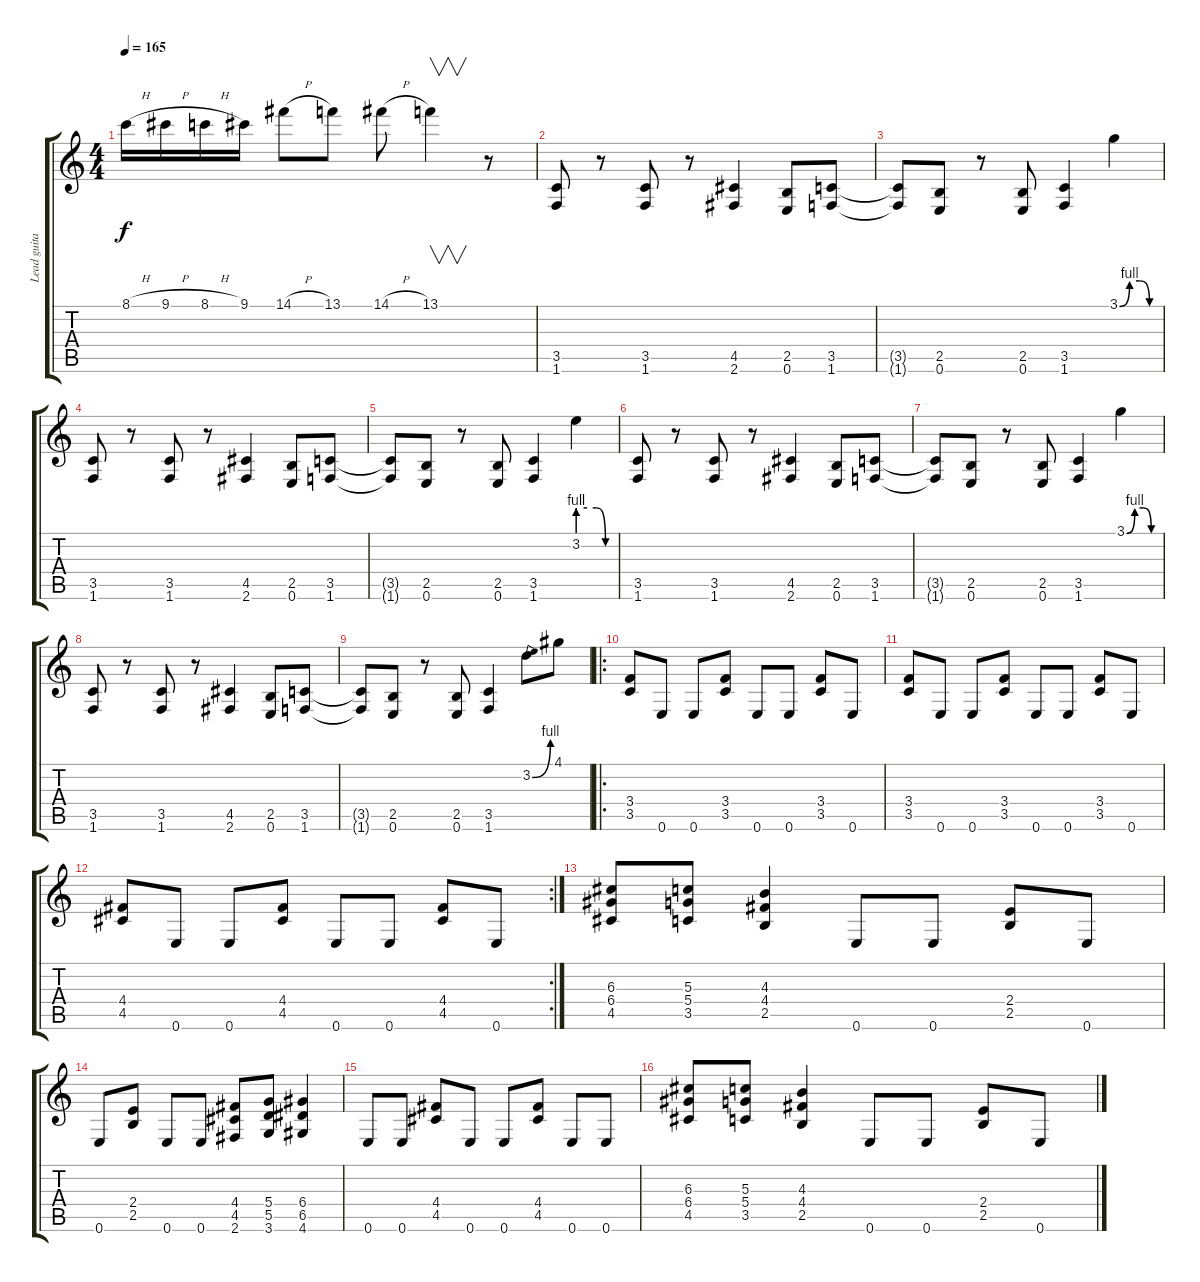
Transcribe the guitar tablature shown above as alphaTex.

\track ("Lead guitar" "Lead guita") {instrument overdrivenguitar}
\staff {score tabs}
\tuning (E4 B3 G3 D3 A2 E2) {hide}
\ts (4 4)
\tempo 165
\clef g2
\ks c
8.1{h}.16{dy f} 9.1{h}.16 8.1{h}.16 9.1.16 14.1{h}.8 13.1.8 14.1{h}.8 13.1.4{v} r.8 |
(3.5 1.6).8 r.8 (3.5 1.6).8 r.8 (4.5 2.6).4 (2.5 0.6).8 (3.5 1.6).8 |
(3.5{t} 1.6{t}).8 (2.5 0.6).8 r.8 (2.5 0.6).8 (3.5 1.6).4 3.1{be (custom 0 0 15 4 30 4 45 0 60 0)}.4 |
(3.5 1.6).8 r.8 (3.5 1.6).8 r.8 (4.5 2.6).4 (2.5 0.6).8 (3.5 1.6).8 |
(3.5{t} 1.6{t}).8 (2.5 0.6).8 r.8 (2.5 0.6).8 (3.5 1.6).4 3.2{be (custom 0 4 15 4 30 4 45 0 60 0)}.4 |
(3.5 1.6).8 r.8 (3.5 1.6).8 r.8 (4.5 2.6).4 (2.5 0.6).8 (3.5 1.6).8 |
(3.5{t} 1.6{t}).8 (2.5 0.6).8 r.8 (2.5 0.6).8 (3.5 1.6).4 3.1{be (custom 0 0 15 4 30 4 45 0 60 0)}.4 |
(3.5 1.6).8 r.8 (3.5 1.6).8 r.8 (4.5 2.6).4 (2.5 0.6).8 (3.5 1.6).8 |
(3.5{t} 1.6{t}).8 (2.5 0.6).8 r.8 (2.5 0.6).8 (3.5 1.6).4 3.2{be (bend 0 0 60 4)}.8 4.1.8 |
\ro
(3.4 3.5).8 0.6.8 0.6.8 (3.4 3.5).8 0.6.8 0.6.8 (3.4 3.5).8 0.6.8 |
(3.4 3.5).8 0.6.8 0.6.8 (3.4 3.5).8 0.6.8 0.6.8 (3.4 3.5).8 0.6.8 |
\rc 2
(4.4 4.5).8 0.6.8 0.6.8 (4.4 4.5).8 0.6.8 0.6.8 (4.4 4.5).8 0.6.8 |
(6.3 6.4 4.5).8 (5.3 5.4 3.5).8 (4.3 4.4 2.5).4 0.6.8 0.6.8 (2.4 2.5).8 0.6.8 |
0.6.8 (2.4 2.5).8 0.6.8 0.6.8 (4.4 4.5 2.6).8 (5.4 5.5 3.6).8 (6.4 6.5 4.6).4 |
0.6.8 0.6.8 (4.4 4.5).8 0.6.8 0.6.8 (4.4 4.5).8 0.6.8 0.6.8 |
(6.3 6.4 4.5).8 (5.3 5.4 3.5).8 (4.3 4.4 2.5).4 0.6.8 0.6.8 (2.4 2.5).8 0.6.8
